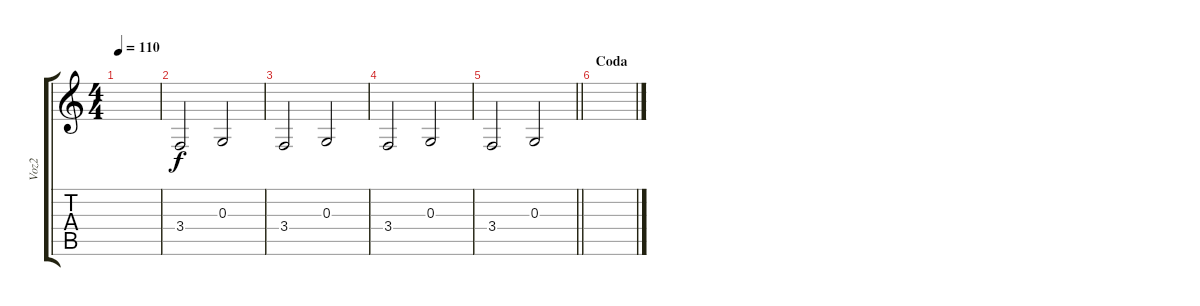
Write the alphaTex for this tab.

\track ("Voz2" "Voz2") {instrument tenorsax}
\staff {score tabs}
\tuning (E4 B3 G3 D3 A2 E2) {hide}
\ts (4 4)
\tempo 110
\clef g2
\ks c
|
3.4.2 0.3.2 |
3.4.2 0.3.2 |
3.4.2 0.3.2 |
\barLineRight lightlight
3.4.2 0.3.2 |
\section ("" "Coda")
